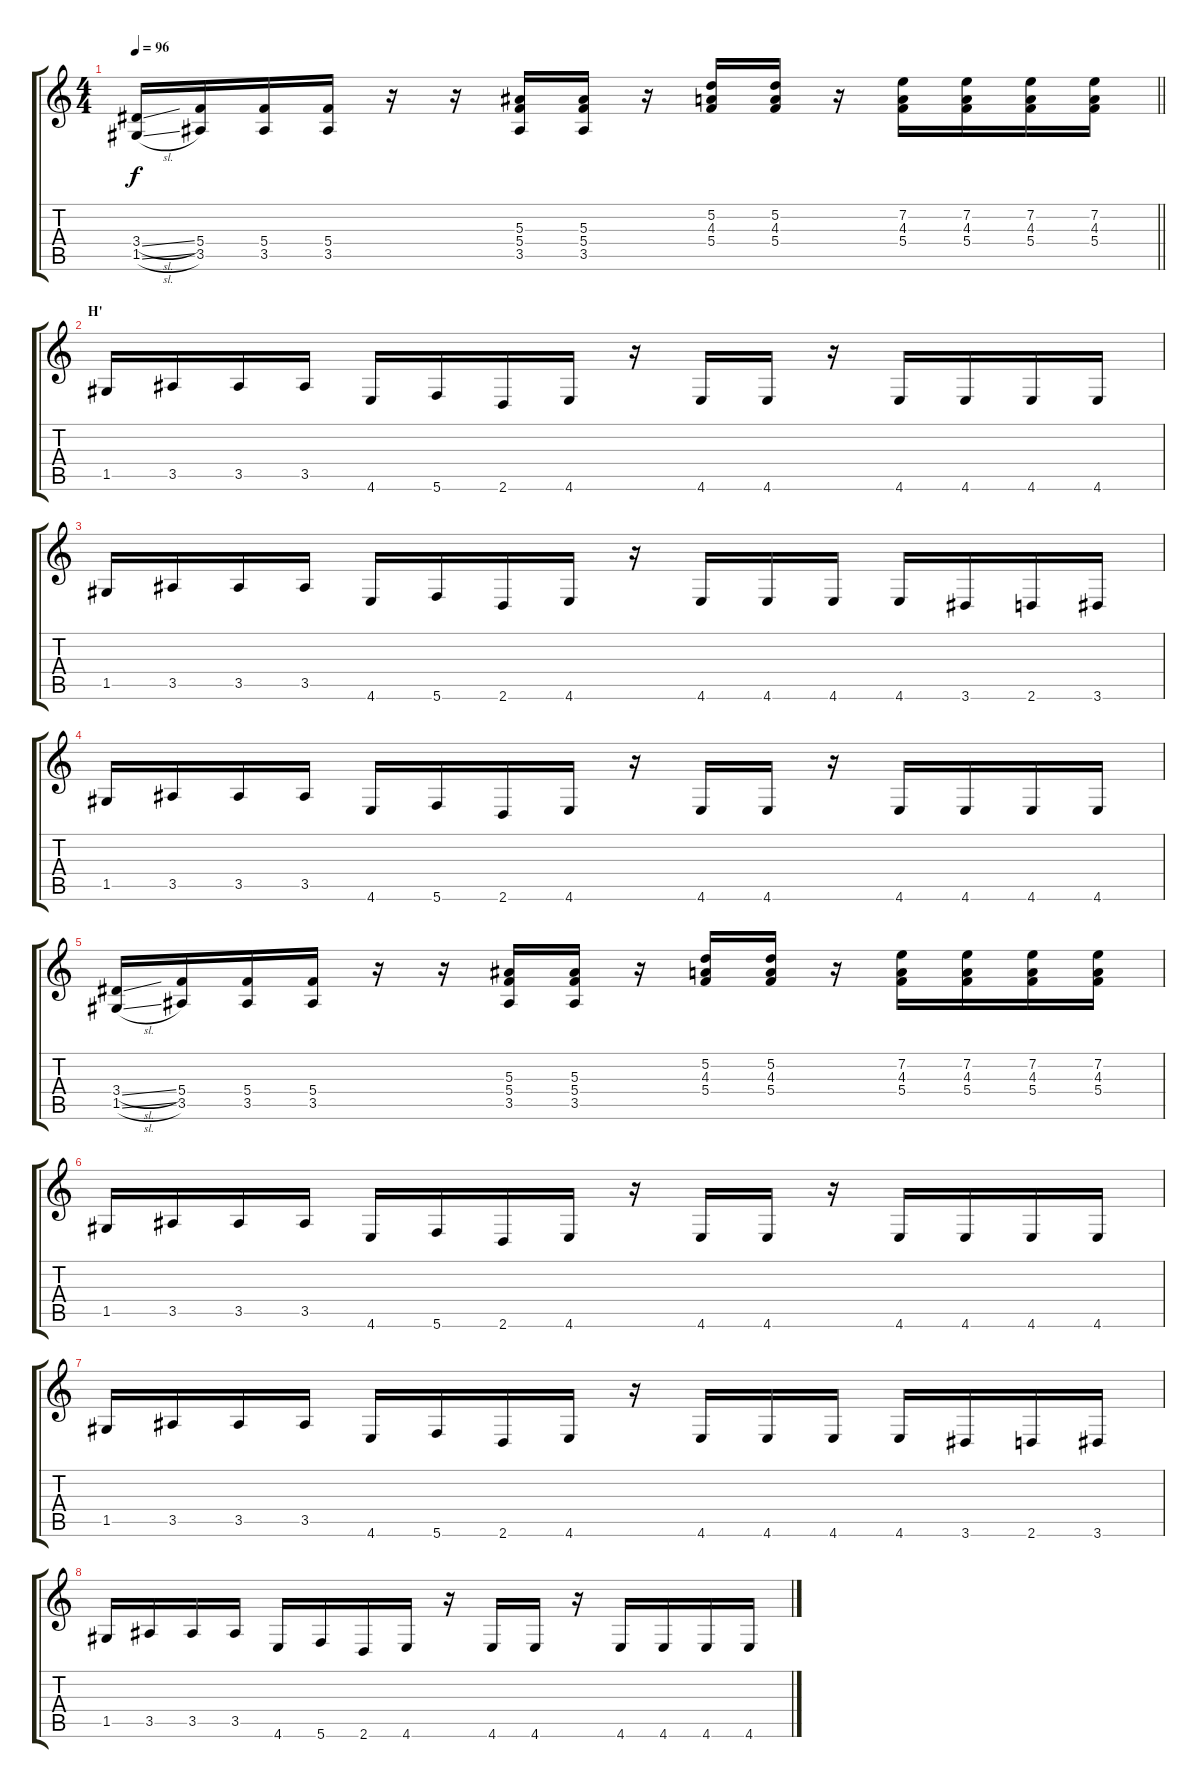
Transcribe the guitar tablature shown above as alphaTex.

\track "" {instrument overdrivenguitar}
\staff {score tabs}
\tuning (D4 A3 F3 C3 G2 C2) {hide}
\ts (4 4)
\tempo 96
\clef g2
\barLineRight lightlight
\ks c
(3.4{sl} 1.5{sl}).16{dy f} (5.4 3.5).16 (5.4 3.5).16 (5.4 3.5).16 r.16 r.16 (5.3 5.4 3.5).16 (5.3 5.4 3.5).16 r.16 (5.2 4.3 5.4).16 (5.2 4.3 5.4).16 r.16 (7.2 4.3 5.4).16 (7.2 4.3 5.4).16 (7.2 4.3 5.4).16 (7.2 4.3 5.4).16 |
\section ("" "H'")
1.5.16 3.5.16 3.5.16 3.5.16 4.6.16 5.6.16 2.6.16 4.6.16 r.16 4.6.16 4.6.16 r.16 4.6.16 4.6.16 4.6.16 4.6.16 |
1.5.16 3.5.16 3.5.16 3.5.16 4.6.16 5.6.16 2.6.16 4.6.16 r.16 4.6.16 4.6.16 4.6.16 4.6.16 3.6.16 2.6.16 3.6.16 |
1.5.16 3.5.16 3.5.16 3.5.16 4.6.16 5.6.16 2.6.16 4.6.16 r.16 4.6.16 4.6.16 r.16 4.6.16 4.6.16 4.6.16 4.6.16 |
(3.4{sl} 1.5{sl}).16 (5.4 3.5).16 (5.4 3.5).16 (5.4 3.5).16 r.16 r.16 (5.3 5.4 3.5).16 (5.3 5.4 3.5).16 r.16 (5.2 4.3 5.4).16 (5.2 4.3 5.4).16 r.16 (7.2 4.3 5.4).16 (7.2 4.3 5.4).16 (7.2 4.3 5.4).16 (7.2 4.3 5.4).16 |
1.5.16 3.5.16 3.5.16 3.5.16 4.6.16 5.6.16 2.6.16 4.6.16 r.16 4.6.16 4.6.16 r.16 4.6.16 4.6.16 4.6.16 4.6.16 |
1.5.16 3.5.16 3.5.16 3.5.16 4.6.16 5.6.16 2.6.16 4.6.16 r.16 4.6.16 4.6.16 4.6.16 4.6.16 3.6.16 2.6.16 3.6.16 |
1.5.16 3.5.16 3.5.16 3.5.16 4.6.16 5.6.16 2.6.16 4.6.16 r.16 4.6.16 4.6.16 r.16 4.6.16 4.6.16 4.6.16 4.6.16
